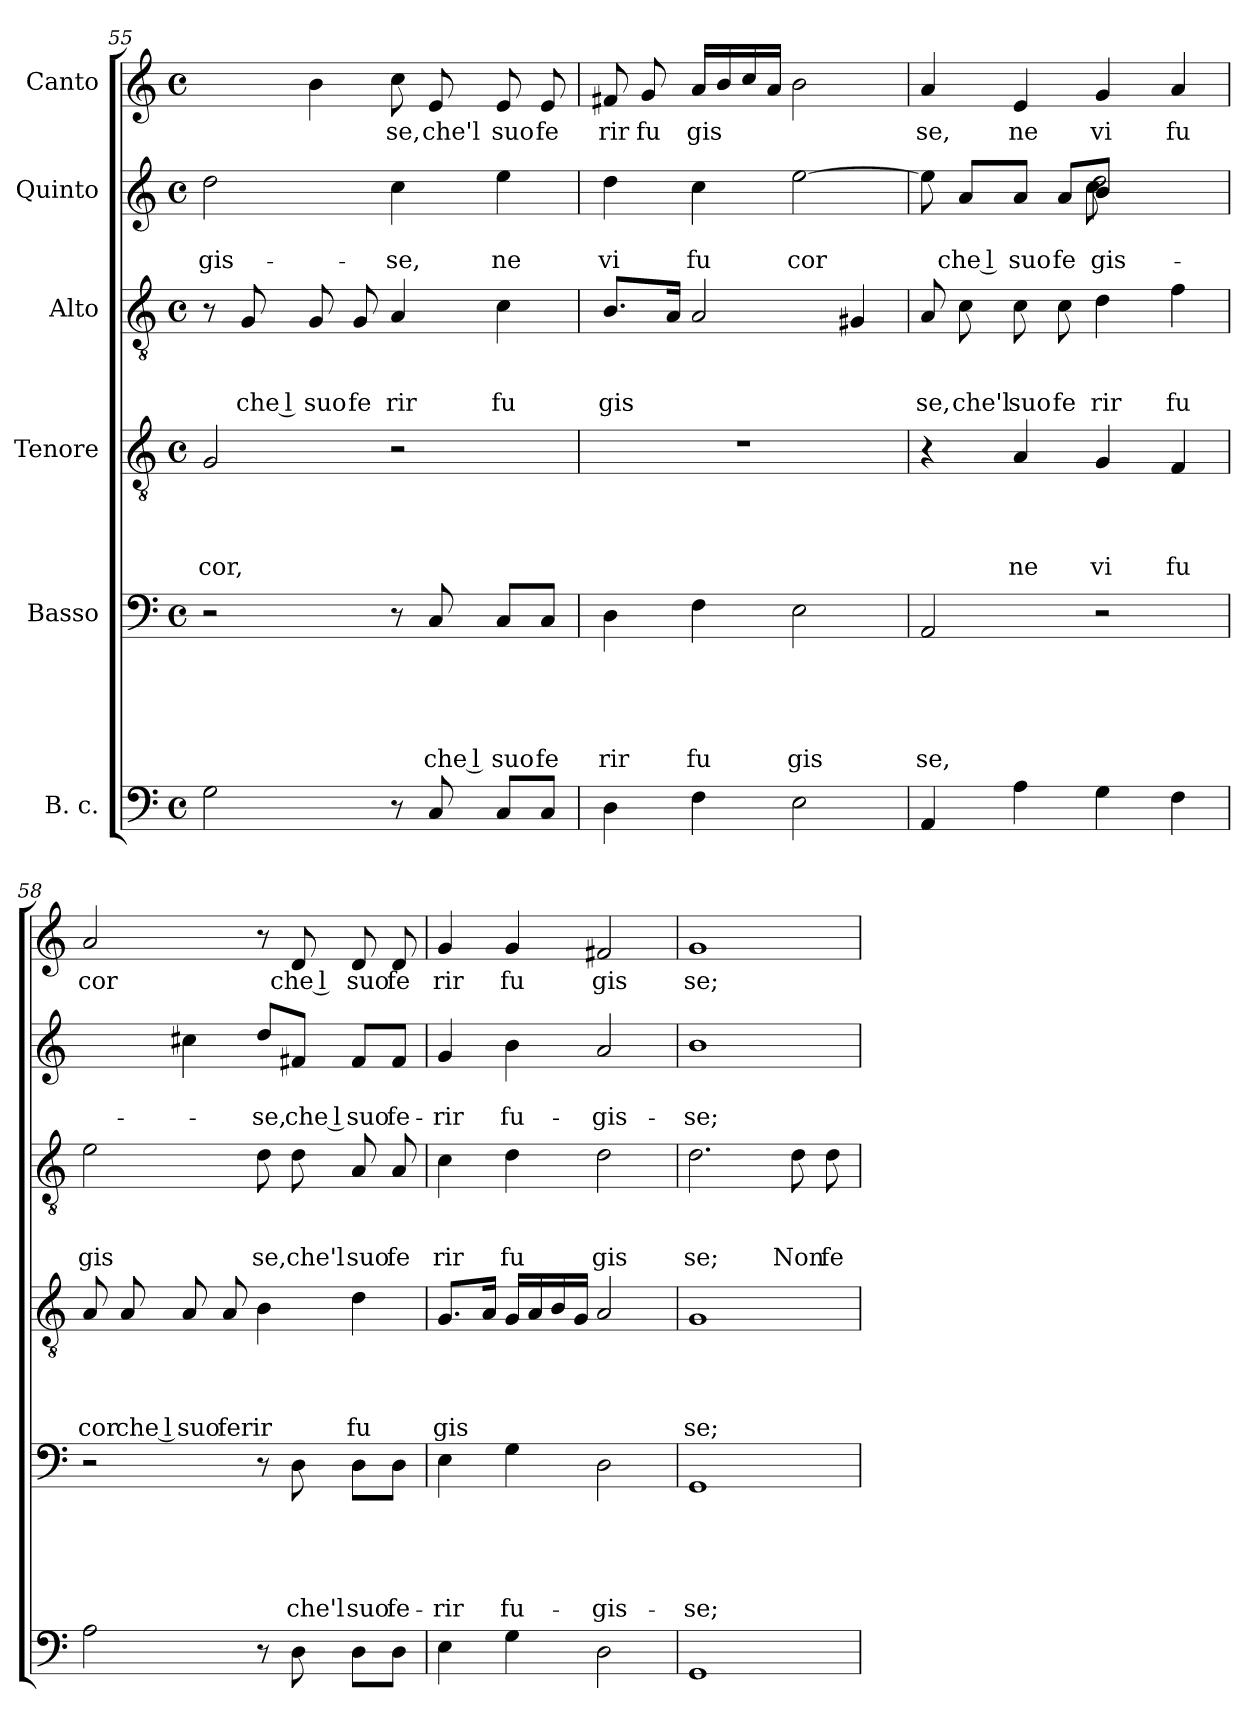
**kern	**kern	**text	**text	**text	**text	**text	**kern	**text	**text	**text	**text	**kern	**text	**text	**text	**kern	**text	**text	**kern	**text
*part6	*part5	*part5	*part5	*part5	*part5	*part5	*part4	*part4	*part4	*part4	*part4	*part3	*part3	*part3	*part3	*part2	*part2	*part2	*part1	*part1
*staff6	*staff5	*staff5	*staff5	*staff5	*staff5	*staff5	*staff4	*staff4	*staff4	*staff4	*staff4	*staff3	*staff3	*staff3	*staff3	*staff2	*staff2	*staff2	*staff1	*staff1
*I"B. c.	*I"Basso	*	*	*	*	*	*I"Tenore	*	*	*	*	*I"Alto	*	*	*	*I"Quinto	*	*	*I"Canto	*
*clefF4	*clefF4	*	*	*	*	*	*clefGv2	*	*	*	*	*clefGv2	*	*	*	*clefG2	*	*	*clefG2	*
*k[]	*k[]	*	*	*	*	*	*k[]	*	*	*	*	*k[]	*	*	*	*k[]	*	*	*k[]	*
*C:	*C:	*	*	*	*	*	*C:	*	*	*	*	*C:	*	*	*	*C:	*	*	*C:	*
*M4/4	*M4/4	*	*	*	*	*	*M4/4	*	*	*	*	*M4/4	*	*	*	*M4/4	*	*	*M4/4	*
*met(c)	*met(c)	*	*	*	*	*	*met(c)	*	*	*	*	*met(c)	*	*	*	*met(c)	*	*	*met(c)	*
=55	=55	=55	=55	=55	=55	=55	=55	=55	=55	=55	=55	=55	=55	=55	=55	=55	=55	=55	=55	=55
!	!	!	!	!	!	!	!	!	!	!	!LO:LY:b	!	!	!	!	!	!	!LO:LY:b	!	!
2G\	2r	.	.	.	.	.	2G/	.	.	.	cor,	8r	.	.	.	2dd\	.	-gis-	4ryy	.
!	!	!	!	!	!	!	!	!	!	!	!	!	!	!	!LO:LY:b	!	!	!	!	!
.	.	.	.	.	.	.	.	.	.	.	.	8G/	.	.	che l	.	.	.	.	.
!	!	!	!	!	!	!	!	!	!	!	!	!	!	!	!LO:LY:b	!	!	!	!	!
.	.	.	.	.	.	.	.	.	.	.	.	8G/	.	.	suo	.	.	.	4b\	.
!	!	!	!	!	!	!	!	!	!	!	!	!	!	!	!LO:LY:b	!	!	!	!	!
.	.	.	.	.	.	.	.	.	.	.	.	8G/	.	.	fe	.	.	.	.	.
!	!	!	!	!	!	!	!	!	!	!	!	!	!	!	!LO:LY:b	!	!	!LO:LY:b	!	!LO:LY:b
8r	8r	.	.	.	.	.	2r	.	.	.	.	4A/	.	.	rir	4cc\	.	-se,	8cc\	se,
!	!	!	!	!	!	!LO:LY:b	!	!	!	!	!	!	!	!	!	!	!	!	!	!LO:LY:b
8C/	8C/	.	.	.	.	che l	.	.	.	.	.	.	.	.	.	.	.	.	8e/	che'l
!	!	!	!	!	!	!LO:LY:b	!	!	!	!	!	!	!	!	!LO:LY:b	!	!	!LO:LY:b	!	!LO:LY:b
8C/L	8C/L	.	.	.	.	suo	.	.	.	.	.	4c\	.	.	fu	4ee\	.	ne	8e/	suo
!	!	!	!	!	!	!LO:LY:b	!	!	!	!	!	!	!	!	!	!	!	!	!	!LO:LY:b
8C/J	8C/J	.	.	.	.	fe	.	.	.	.	.	.	.	.	.	.	.	.	8e/	fe
=56	=56	=56	=56	=56	=56	=56	=56	=56	=56	=56	=56	=56	=56	=56	=56	=56	=56	=56	=56	=56
!	!	!	!	!	!	!LO:LY:b	!	!	!	!	!	!	!	!	!LO:LY:b	!	!	!LO:LY:b	!	!LO:LY:b
4D\	4D\	.	.	.	.	rir	1r	.	.	.	.	8.B/L	.	.	gis	4dd\	.	vi	8f#X/	rir
!	!	!	!	!	!	!	!	!	!	!	!	!	!	!	!	!	!	!	!	!LO:LY:b
.	.	.	.	.	.	.	.	.	.	.	.	.	.	.	.	.	.	.	8g/	fu
.	.	.	.	.	.	.	.	.	.	.	.	16A/Jk	.	.	.	.	.	.	.	.
!	!	!	!	!	!	!LO:LY:b	!	!	!	!	!	!	!	!	!	!	!	!LO:LY:b	!	!LO:LY:b
4F\	4F\	.	.	.	.	fu	.	.	.	.	.	2A/	.	.	.	4cc\	.	fu	16a/LL	gis
.	.	.	.	.	.	.	.	.	.	.	.	.	.	.	.	.	.	.	16b/	.
.	.	.	.	.	.	.	.	.	.	.	.	.	.	.	.	.	.	.	16cc/	.
.	.	.	.	.	.	.	.	.	.	.	.	.	.	.	.	.	.	.	16a/JJ	.
!	!	!	!	!	!	!LO:LY:b	!	!	!	!	!	!	!	!	!	!	!	!LO:LY:b	!	!
2E\	2E\	.	.	.	.	gis	.	.	.	.	.	.	.	.	.	[>2ee\	.	cor	2b\	.
.	.	.	.	.	.	.	.	.	.	.	.	4G#X/	.	.	.	.	.	.	.	.
=57	=57	=57	=57	=57	=57	=57	=57	=57	=57	=57	=57	=57	=57	=57	=57	=57	=57	=57	=57	=57
!	!	!	!	!	!	!LO:LY:b	!	!	!	!	!	!	!	!	!LO:LY:b	!	!	!	!	!LO:LY:b
*	*	*	*	*	*	*	*	*	*	*	*	*	*	*	*	*^	*	*	*	*
*	*	*	*	*	*	*	*	*	*	*	*	*	*	*	*	*	*^	*	*	*	*
4AA/	2AA/	.	.	.	.	se,	4r	.	.	.	.	8A/	.	.	se,	8ee\]	2ryy	2ryy	.	.	4a/	se,
!	!	!	!	!	!	!	!	!	!	!	!	!	!	!	!LO:LY:b	!	!	!	!	!LO:LY:b	!	!
.	.	.	.	.	.	.	.	.	.	.	.	8c\	.	.	che'l	8a/L	.	.	.	che l	.	.
!	!	!	!	!	!	!	!	!	!	!	!LO:LY:b	!	!	!	!LO:LY:b	!	!	!	!	!LO:LY:b	!	!LO:LY:b
4A\	.	.	.	.	.	.	4A/	.	.	.	ne	8c\	.	.	suo	8a/J	.	.	.	suo	4e/	ne
!	!	!	!	!	!	!	!	!	!	!	!	!	!	!	!LO:LY:b	!	!	!	!	!LO:LY:b	!	!
.	.	.	.	.	.	.	.	.	.	.	.	8c\	.	.	fe	8a/L	.	.	.	fe	.	.
!	!	!	!	!	!	!	!	!	!	!	!LO:LY:b	!	!	!	!LO:LY:b	!	!	!	!	!LO:LY:b	!	!
!	!	!	!	!	!	!	!	!	!	!	!	!	!	!	!	!	!	!	!	!LO:LY:b	!	!
!	!	!	!	!	!	!	!	!	!	!	!	!	!	!	!	!	!	!	!	!LO:LY:b	!	!LO:LY:b
4G\	2r	.	.	.	.	.	4G/	.	.	.	vi	4d\	.	.	rir	8b/J	8cc\	2dd\	.	-gis-	4g/	vi
.	.	.	.	.	.	.	.	.	.	.	.	.	.	.	.	4.ryy	4.ryy	.	.	.	.	.
!	!	!	!	!	!	!	!	!	!	!	!LO:LY:b	!	!	!	!LO:LY:b	!	!	!	!	!	!	!LO:LY:b
4F\	.	.	.	.	.	.	4F/	.	.	.	fu	4f\	.	.	fu	.	.	.	.	.	4a/	fu
*	*	*	*	*	*	*	*	*	*	*	*	*	*	*	*	*v	*v	*v	*	*	*	*
!!LO:LB:g=z
=58	=58	=58	=58	=58	=58	=58	=58	=58	=58	=58	=58	=58	=58	=58	=58	=58	=58	=58	=58	=58
!	!	!	!	!	!	!	!	!	!	!	!LO:LY:b	!	!	!	!LO:LY:b	!	!	!	!	!LO:LY:b
2A\	2r	.	.	.	.	.	8A/	.	.	.	cor	2e\	.	.	gis	4ryy	.	.	2a/	cor
!	!	!	!	!	!	!	!	!	!	!	!LO:LY:b	!	!	!	!	!	!	!	!	!
.	.	.	.	.	.	.	8A/	.	.	.	che l	.	.	.	.	.	.	.	.	.
!	!	!	!	!	!	!	!	!	!	!	!LO:LY:b	!	!	!	!	!	!	!	!	!
.	.	.	.	.	.	.	8A/	.	.	.	suo	.	.	.	.	4cc#X\	.	.	.	.
!	!	!	!	!	!	!	!	!	!	!	!LO:LY:b	!	!	!	!	!	!	!	!	!
.	.	.	.	.	.	.	8A/	.	.	.	ferir	.	.	.	.	.	.	.	.	.
!	!	!	!	!	!	!	!	!	!	!	!	!	!	!	!LO:LY:b	!	!	!LO:LY:b	!	!
8r	8r	.	.	.	.	.	4B\	.	.	.	.	8d\	.	.	se,	8dd/L	.	-se,	8r	.
!	!	!	!	!	!	!LO:LY:b	!	!	!	!	!	!	!	!	!LO:LY:b	!	!	!LO:LY:b	!	!LO:LY:b
8D\	8D\	.	.	.	.	che'l	.	.	.	.	.	8d\	.	.	che'l	8f#X/J	.	che l	8d/	che l
!	!	!	!	!	!	!LO:LY:b	!	!	!	!	!LO:LY:b	!	!	!	!LO:LY:b	!	!	!LO:LY:b	!	!LO:LY:b
8D\L	8D\L	.	.	.	.	suo	4d\	.	.	.	fu	8A/	.	.	suo	8f#/L	.	suo	8d/	suo
!	!	!	!	!	!	!LO:LY:b	!	!	!	!	!	!	!	!	!LO:LY:b	!	!	!LO:LY:b	!	!LO:LY:b
8D\J	8D\J	.	.	.	.	fe-	.	.	.	.	.	8A/	.	.	fe	8f#/J	.	fe-	8d/	fe
=59	=59	=59	=59	=59	=59	=59	=59	=59	=59	=59	=59	=59	=59	=59	=59	=59	=59	=59	=59	=59
!	!	!	!	!	!	!LO:LY:b	!	!	!	!	!LO:LY:b	!	!	!	!LO:LY:b	!	!	!LO:LY:b	!	!LO:LY:b
4E\	4E\	.	.	.	.	-rir	8.G/L	.	.	.	gis	4c\	.	.	rir	4g/	.	-rir	4g/	rir
.	.	.	.	.	.	.	16A/Jk	.	.	.	.	.	.	.	.	.	.	.	.	.
!	!	!	!	!	!	!LO:LY:b	!	!	!	!	!	!	!	!	!LO:LY:b	!	!	!LO:LY:b	!	!LO:LY:b
4G\	4G\	.	.	.	.	fu-	16G/LL	.	.	.	.	4d\	.	.	fu	4b\	.	fu-	4g/	fu
.	.	.	.	.	.	.	16A/	.	.	.	.	.	.	.	.	.	.	.	.	.
.	.	.	.	.	.	.	16B/	.	.	.	.	.	.	.	.	.	.	.	.	.
.	.	.	.	.	.	.	16G/JJ	.	.	.	.	.	.	.	.	.	.	.	.	.
!	!	!	!	!	!	!LO:LY:b	!	!	!	!	!	!	!	!	!LO:LY:b	!	!	!LO:LY:b	!	!LO:LY:b
2D\	2D\	.	.	.	.	-gis-	2A/	.	.	.	.	2d\	.	.	gis	2a/	.	-gis-	2f#X/	gis
=60	=60	=60	=60	=60	=60	=60	=60	=60	=60	=60	=60	=60	=60	=60	=60	=60	=60	=60	=60	=60
!	!	!	!	!	!	!LO:LY:b	!	!	!	!	!LO:LY:b	!	!	!	!LO:LY:b	!	!	!LO:LY:b	!	!LO:LY:b
1GG	1GG	.	.	.	.	-se;	1G	.	.	.	se;	2.d\	.	.	se;	1b	.	-se;	1g	se;
!	!	!	!	!	!	!	!	!	!	!	!	!	!	!	!LO:LY:b	!	!	!	!	!
.	.	.	.	.	.	.	.	.	.	.	.	8d\	.	.	Non	.	.	.	.	.
!	!	!	!	!	!	!	!	!	!	!	!	!	!	!	!LO:LY:b	!	!	!	!	!
.	.	.	.	.	.	.	.	.	.	.	.	8d\	.	.	fe	.	.	.	.	.
=	=	=	=	=	=	=	=	=	=	=	=	=	=	=	=	=	=	=	=	=
*-	*-	*-	*-	*-	*-	*-	*-	*-	*-	*-	*-	*-	*-	*-	*-	*-	*-	*-	*-	*-
